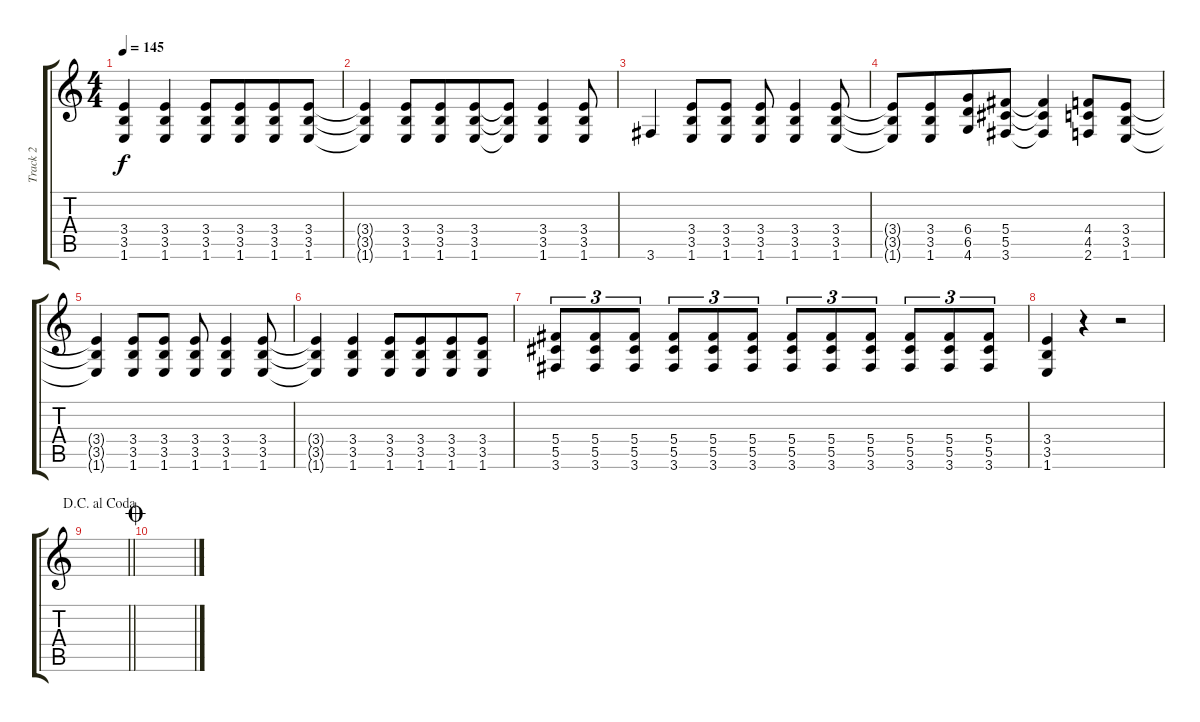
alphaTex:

\track ("Track 2" "Track 2") {instrument distortionguitar}
\staff {score tabs}
\tuning (Eb4 Bb3 Gb3 Db3 Ab2 Eb2) {hide}
\ts (4 4)
\tempo 145
\clef g2
\ks c
(3.4{t} 3.5{t} 1.6{t}).4{dy f} (3.4 3.5 1.6).4 (3.4 3.5 1.6).8 (3.4 3.5 1.6).8{beam merge} (3.4 3.5 1.6).8 (3.4 3.5 1.6).8 |
(3.4{t} 3.5{t} 1.6{t}).4 (3.4 3.5 1.6).8 (3.4 3.5 1.6).8{beam merge} (3.4 3.5 1.6).8 (3.4{t} 3.5{t} 1.6{t}).8 (3.4 3.5 1.6).4 (3.4 3.5 1.6).8 |
3.6.4 (3.4 3.5 1.6).8 (3.4 3.5 1.6).8 (3.4 3.5 1.6).8 (3.4 3.5 1.6).4 (3.4 3.5 1.6).8 |
(3.4{t} 3.5{t} 1.6{t}).8 (3.4 3.5 1.6).8{beam merge} (6.4 6.5 4.6).8 (5.4 5.5 3.6).8 (5.4{t} 5.5{t} 3.6{t}).4 (4.4 4.5 2.6).8 (3.4 3.5 1.6).8 |
(3.4{t} 3.5{t} 1.6{t}).4 (3.4 3.5 1.6).8 (3.4 3.5 1.6).8 (3.4 3.5 1.6).8 (3.4 3.5 1.6).4 (3.4 3.5 1.6).8 |
(3.4{t} 3.5{t} 1.6{t}).4 (3.4 3.5 1.6).4 (3.4 3.5 1.6).8 (3.4 3.5 1.6).8{beam merge} (3.4 3.5 1.6).8 (3.4 3.5 1.6).8 |
(5.4 5.5 3.6).8{tu (3 2)} (5.4 5.5 3.6).8{tu (3 2) beam merge} (5.4 5.5 3.6).8{tu (3 2)} (5.4 5.5 3.6).8{tu (3 2)} (5.4 5.5 3.6).8{tu (3 2) beam merge} (5.4 5.5 3.6).8{tu (3 2)} (5.4 5.5 3.6).8{tu (3 2)} (5.4 5.5 3.6).8{tu (3 2) beam merge} (5.4 5.5 3.6).8{tu (3 2)} (5.4 5.5 3.6).8{tu (3 2)} (5.4 5.5 3.6).8{tu (3 2) beam merge} (5.4 5.5 3.6).8{tu (3 2)} |
(3.4 3.5 1.6).4 r.4 r.2 |
\jump dacapoalcoda
\barLineRight lightlight
|
\jump coda
